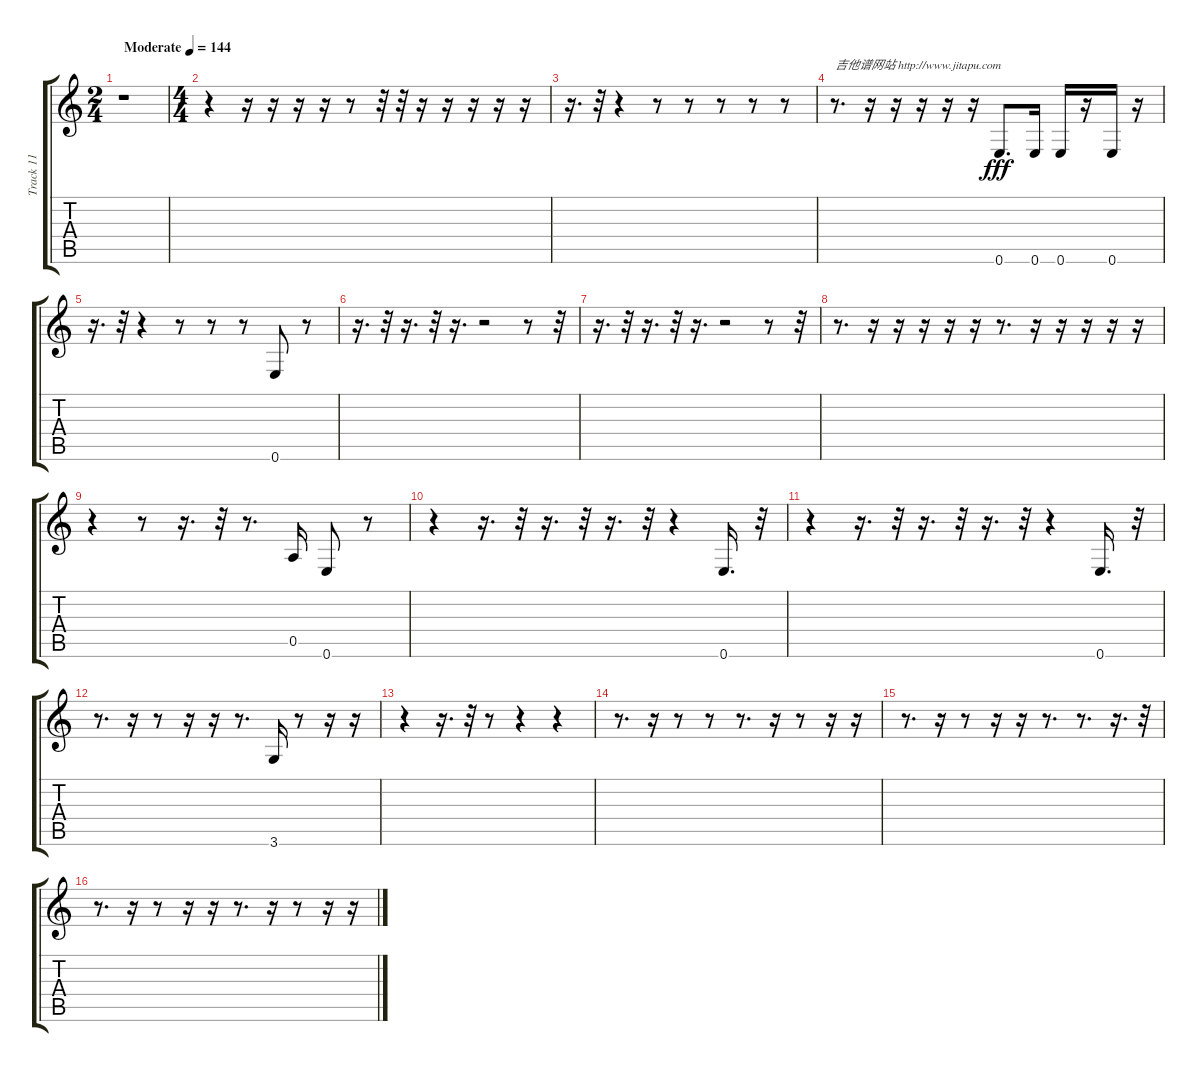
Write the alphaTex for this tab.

\track ("Track 11" "Track 11") {instrument electricbasspick}
\staff {score tabs}
\tuning (E4 B3 G3 D3 A2 E2) {hide}
\ts (2 4)
\tempo (144 "Moderate")
\clef g2
\ks c
r.1{dy fff instrument electricbasspick} |
\ts (4 4)
r.4 r.16 r.16 r.16 r.16 r.8 r.32 r.32 r.16 r.16 r.16 r.16 r.16 |
r.16{d} r.32 r.4 r.8 r.8 r.8 r.8 r.8 |
r.8{d txt "吉他谱网站 http://www.jitapu.com"} r.16 r.16 r.16 r.16 r.16 0.6.8{d} 0.6.16 0.6.16 r.16 0.6.16 r.16 |
r.16{d} r.32 r.4 r.8 r.8 r.8 0.6.8 r.8 |
r.16{d} r.32 r.16{d} r.32 r.16{d} r.2 r.8 r.32 |
r.16{d} r.32 r.16{d} r.32 r.16{d} r.2 r.8 r.32 |
r.8{d} r.16 r.16 r.16 r.16 r.16 r.8{d} r.16 r.16 r.16 r.16 r.16 |
r.4 r.8 r.16{d} r.32 r.8{d} 0.5.16 0.6.8 r.8 |
r.4 r.16{d} r.32 r.16{d} r.32 r.16{d} r.32 r.4 0.6.16{d} r.32 |
r.4 r.16{d} r.32 r.16{d} r.32 r.16{d} r.32 r.4 0.6.16{d} r.32 |
r.8{d} r.16 r.8 r.16 r.16 r.8{d} 3.6.16 r.8 r.16 r.16 |
r.4 r.16{d} r.32 r.8 r.4 r.4 |
r.8{d} r.16 r.8 r.8 r.8{d} r.16 r.8 r.16 r.16 |
r.8{d} r.16 r.8 r.16 r.16 r.8{d} r.8{d} r.16{d} r.32 |
r.8{d} r.16 r.8 r.16 r.16 r.8{d} r.16 r.8 r.16 r.16
